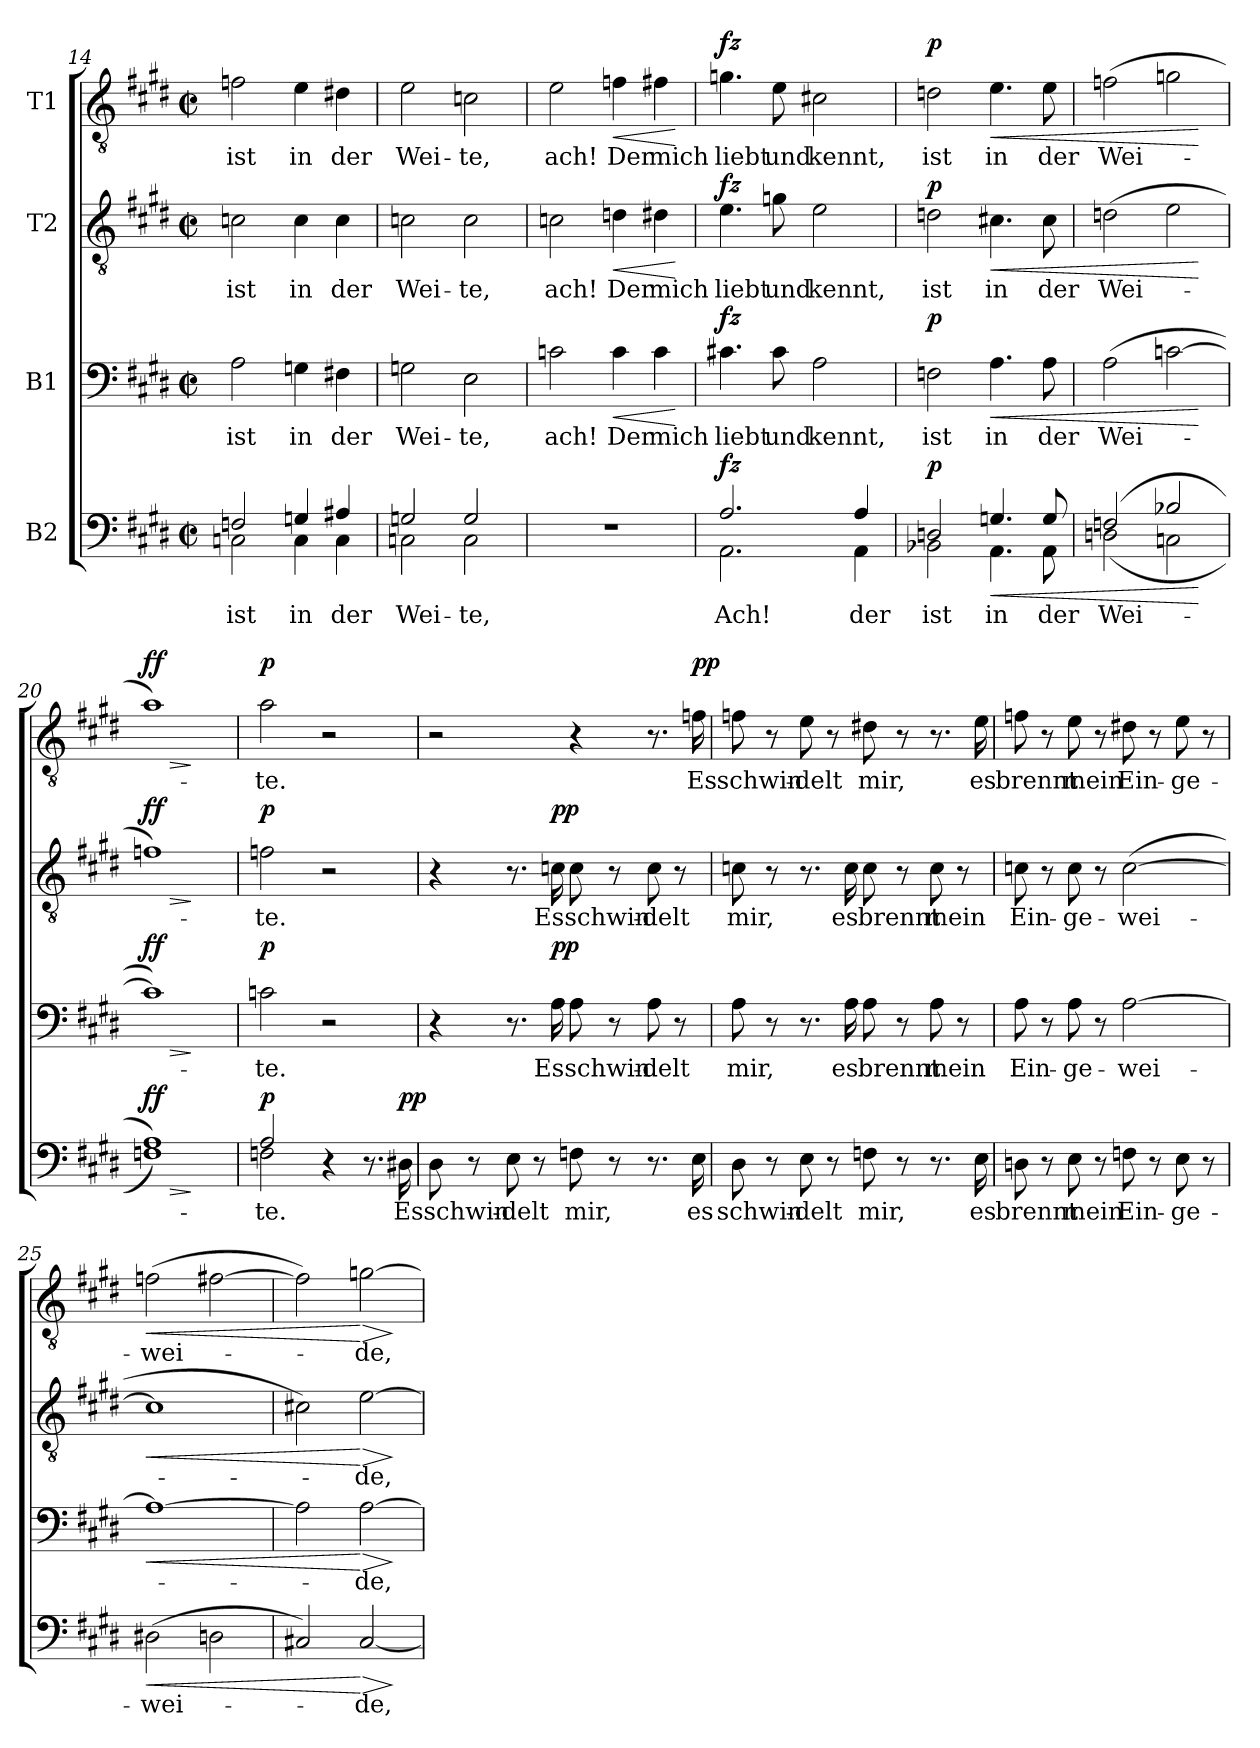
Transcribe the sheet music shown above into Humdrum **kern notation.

**kern	**text	**dynam	**kern	**text	**dynam	**kern	**text	**dynam	**kern	**text	**dynam
*part4	*part4	*part4	*part3	*part3	*part3	*part2	*part2	*part2	*part1	*part1	*part1
*staff4	*staff4	*staff4	*staff3	*staff3	*staff3	*staff2	*staff2	*staff2	*staff1	*staff1	*staff1
*I"B2	*	*	*I"B1	*	*	*I"T2	*	*	*I"T1	*	*
*clefF4	*	*	*clefF4	*	*	*clefGv2	*	*	*clefGv2	*	*
*k[f#c#g#d#]	*	*	*k[f#c#g#d#]	*	*	*k[f#c#g#d#]	*	*	*k[f#c#g#d#]	*	*
*M2/2	*	*	*M2/2	*	*	*M2/2	*	*	*M2/2	*	*
*met(c|)	*	*	*met(c|)	*	*	*met(c|)	*	*	*met(c|)	*	*
=14	=14	=14	=14	=14	=14	=14	=14	=14	=14	=14	=14
!	!LO:LY:b	!	!	!LO:LY:b	!	!	!LO:LY:b	!	!	!LO:LY:b	!
*^	*	*	*	*	*	*	*	*	*	*	*
2Fn/	2Cn\	ist	.	2A\	ist	.	2cn\	ist	.	2fn\	ist	.
!	!	!LO:LY:b	!	!	!LO:LY:b	!	!	!LO:LY:b	!	!	!LO:LY:b	!
4Gn/	4C\	in	.	4Gn\	in	.	4c\	in	.	4e\	in	.
!	!	!LO:LY:b	!	!	!LO:LY:b	!	!	!LO:LY:b	!	!	!LO:LY:b	!
4A#X/	4C\	der	.	4F#X\	der	.	4c\	der	.	4d#X\	der	.
=15	=15	=15	=15	=15	=15	=15	=15	=15	=15	=15	=15	=15
!	!	!LO:LY:b	!	!	!LO:LY:b	!	!	!LO:LY:b	!	!	!LO:LY:b	!
2Gn/	2Cn\	Wei-	.	2Gn\	Wei-	.	2cn\	Wei-	.	2e\	Wei-	.
!	!	!LO:LY:b	!	!	!LO:LY:b	!	!	!LO:LY:b	!	!	!LO:LY:b	!
2G/	2C\	-te,	.	2E\	-te,	.	2c\	-te,	.	2cn\	-te,	.
=16	=16	=16	=16	=16	=16	=16	=16	=16	=16	=16	=16	=16
!	!	!	!	!	!LO:LY:b	!	!	!LO:LY:b	!	!	!LO:LY:b	!
*v	*v	*	*	*	*	*	*	*	*	*	*	*
1r	.	.	2cn\	ach!	.	2cn\	ach!	.	2e\	ach!	.
!	!	!	!	!LO:LY:b	!LO:HP:b	!	!LO:LY:b	!LO:HP:b	!	!LO:LY:b	!LO:HP:b
.	.	.	4c\	Der	<	4dn\	Der	<	4fn\	Der	<
!	!	!	!	!LO:LY:b	!	!	!LO:LY:b	!	!	!LO:LY:b	!
.	.	.	4c\	mich	.	4d#X\	mich	.	4f#X\	mich	.
.	.	.	.	.	[	.	.	[	.	.	[
=17	=17	=17	=17	=17	=17	=17	=17	=17	=17	=17	=17
!	!LO:LY:b	!LO:DY:a	!	!LO:LY:b	!LO:DY:a	!	!LO:LY:b	!LO:DY:a	!	!LO:LY:b	!LO:DY:a
*^	*	*	*	*	*	*	*	*	*	*	*
2.A/	2.AA\	Ach!	fz	4.c#X\	liebt	fz	4.e\	liebt	fz	4.gn\	liebt	fz
!	!	!	!	!	!LO:LY:b	!	!	!LO:LY:b	!	!	!LO:LY:b	!
.	.	.	.	8c#\	und	.	8gn\	und	.	8e\	und	.
!	!	!	!	!	!LO:LY:b	!	!	!LO:LY:b	!	!	!LO:LY:b	!
.	.	.	.	2A\	kennt,	.	2e\	kennt,	.	2c#X\	kennt,	.
!	!	!LO:LY:b	!	!	!	!	!	!	!	!	!	!
4A/	4AA\	der	.	.	.	.	.	.	.	.	.	.
=18	=18	=18	=18	=18	=18	=18	=18	=18	=18	=18	=18	=18
!	!	!LO:LY:b	!LO:DY:a	!	!LO:LY:b	!LO:DY:a	!	!LO:LY:b	!LO:DY:a	!	!LO:LY:b	!LO:DY:a
2Dn/	2BB-X\	ist	p	2Fn\	ist	p	2dn\	ist	p	2dn\	ist	p
!	!	!LO:LY:b	!LO:HP:b	!	!LO:LY:b	!LO:HP:b	!	!LO:LY:b	!LO:HP:b	!	!LO:LY:b	!LO:HP:b
4.Gn/	4.AA\	in	<	4.A\	in	<	4.c#X\	in	<	4.e\	in	<
!	!	!LO:LY:b	!	!	!LO:LY:b	!	!	!LO:LY:b	!	!	!LO:LY:b	!
8G/	8AA\	der	.	8A\	der	.	8c#\	der	.	8e\	der	.
!!LO:PB:g=z
=19	=19	=19	=19	=19	=19	=19	=19	=19	=19	=19	=19	=19
!	!	!LO:LY:b	!	!	!LO:LY:b	!	!	!LO:LY:b	!	!	!LO:LY:b	!
(>2Fn/	(<2Dn\	Wei-	.	(>2A\	Wei-	.	(>2dn\	Wei-	.	(>2fn\	Wei-	.
2B-X/	2Cn\	.	.	[2cn\	.	.	2e\	.	.	2gn\	.	.
*v	*v	*	*	*	*	*	*	*	*	*	*	*
.	.	[	.	.	[	.	.	[	.	.	[
=20	=20	=20	=20	=20	=20	=20	=20	=20	=20	=20	=20
!	!	!LO:HP:b	!	!	!LO:HP:b	!	!	!LO:HP:b	!	!	!LO:HP:b
*^	*	*	*	*	*	*	*	*	*	*	*
!	!	!	!LO:DY:n=1:a	!	!	!LO:DY:n=1:a	!	!	!LO:DY:n=1:a	!	!	!LO:DY:n=1:a
1A)	1Fn)	.	> ff	1c])	.	> ff	1fn)	.	> ff	1a)	.	> ff
*v	*v	*	*	*	*	*	*	*	*	*	*	*
.	.	]	.	.	]	.	.	]	.	.	]
=21	=21	=21	=21	=21	=21	=21	=21	=21	=21	=21	=21
!	!LO:LY:b	!LO:DY:a	!	!LO:LY:b	!LO:DY:a	!	!LO:LY:b	!LO:DY:a	!	!LO:LY:b	!LO:DY:a
*^	*	*	*	*	*	*	*	*	*	*	*
2A/	2Fn\	-te.	p	2cn\	-te.	p	2fn\	-te.	p	2a\	-te.	p
4r	2ryy	.	.	2r	.	.	2r	.	.	2r	.	.
8.r	.	.	.	.	.	.	.	.	.	.	.	.
!	!	!LO:LY:b	!LO:DY:a	!	!	!	!	!	!	!	!	!
16D#X\	.	Es	pp	.	.	.	.	.	.	.	.	.
*v	*v	*	*	*	*	*	*	*	*	*	*	*
=22	=22	=22	=22	=22	=22	=22	=22	=22	=22	=22	=22
!	!LO:LY:b	!	!	!	!	!	!	!	!	!	!
8D#\	schwin-	.	4r	.	.	4r	.	.	2r	.	.
8r	.	.	.	.	.	.	.	.	.	.	.
!	!LO:LY:b	!	!	!	!	!	!	!	!	!	!
8E\	-delt	.	8.r	.	.	8.r	.	.	.	.	.
8r	.	.	.	.	.	.	.	.	.	.	.
!	!	!	!	!LO:LY:b	!LO:DY:a	!	!LO:LY:b	!LO:DY:a	!	!	!
.	.	.	16A\	Es	pp	16cn\	Es	pp	.	.	.
!	!LO:LY:b	!	!	!LO:LY:b	!	!	!LO:LY:b	!	!	!	!
8Fn\	mir,	.	8A\	schwin-	.	8c\	schwin-	.	4r	.	.
8r	.	.	8r	.	.	8r	.	.	.	.	.
!	!	!	!	!LO:LY:b	!	!	!LO:LY:b	!	!	!	!
8.r	.	.	8A\	-delt	.	8c\	-delt	.	8.r	.	.
.	.	.	8r	.	.	8r	.	.	.	.	.
!	!LO:LY:b	!	!	!	!	!	!	!	!	!LO:LY:b	!LO:DY:a
16E\	es	.	.	.	.	.	.	.	16fn\	Es	pp
=23	=23	=23	=23	=23	=23	=23	=23	=23	=23	=23	=23
!	!LO:LY:b	!	!	!LO:LY:b	!	!	!LO:LY:b	!	!	!LO:LY:b	!
8D#\	schwin-	.	8A\	mir,	.	8cn\	mir,	.	8fn\	schwin-	.
8r	.	.	8r	.	.	8r	.	.	8r	.	.
!	!LO:LY:b	!	!	!	!	!	!	!	!	!LO:LY:b	!
8E\	-delt	.	8.r	.	.	8.r	.	.	8e\	-delt	.
8r	.	.	.	.	.	.	.	.	8r	.	.
!	!	!	!	!LO:LY:b	!	!	!LO:LY:b	!	!	!	!
.	.	.	16A\	es	.	16c\	es	.	.	.	.
!	!LO:LY:b	!	!	!LO:LY:b	!	!	!LO:LY:b	!	!	!LO:LY:b	!
8Fn\	mir,	.	8A\	brennt	.	8c\	brennt	.	8d#X\	mir,	.
8r	.	.	8r	.	.	8r	.	.	8r	.	.
!	!	!	!	!LO:LY:b	!	!	!LO:LY:b	!	!	!	!
8.r	.	.	8A\	mein	.	8c\	mein	.	8.r	.	.
.	.	.	8r	.	.	8r	.	.	.	.	.
!	!LO:LY:b	!	!	!	!	!	!	!	!	!LO:LY:b	!
16E\	es	.	.	.	.	.	.	.	16e\	es	.
=24	=24	=24	=24	=24	=24	=24	=24	=24	=24	=24	=24
!	!LO:LY:b	!	!	!LO:LY:b	!	!	!LO:LY:b	!	!	!LO:LY:b	!
8Dn\	brennt	.	8A\	Ein-	.	8cn\	Ein-	.	8fn\	brennt	.
8r	.	.	8r	.	.	8r	.	.	8r	.	.
!	!LO:LY:b	!	!	!LO:LY:b	!	!	!LO:LY:b	!	!	!LO:LY:b	!
8E\	mein	.	8A\	-ge-	.	8c\	-ge-	.	8e\	mein	.
8r	.	.	8r	.	.	8r	.	.	8r	.	.
!	!LO:LY:b	!	!	!LO:LY:b	!	!	!LO:LY:b	!	!	!LO:LY:b	!
8Fn\	Ein-	.	[2A\	-wei-	.	(>[2c\	-wei-	.	8d#X\	Ein-	.
8r	.	.	.	.	.	.	.	.	8r	.	.
!	!LO:LY:b	!	!	!	!	!	!	!	!	!LO:LY:b	!
8E\	-ge-	.	.	.	.	.	.	.	8e\	-ge-	.
8r	.	.	.	.	.	.	.	.	8r	.	.
=25	=25	=25	=25	=25	=25	=25	=25	=25	=25	=25	=25
!	!LO:LY:b	!LO:HP:b	!	!	!LO:HP:b	!	!	!LO:HP:b	!	!LO:LY:b	!LO:HP:b
(>2D#X\	-wei-	<	1A_	.	<	1c]	.	<	(>2fn\	-wei-	<
2Dn\	.	.	.	.	.	.	.	.	[2f#X\	.	.
=26	=26	=26	=26	=26	=26	=26	=26	=26	=26	=26	=26
2C#X/)	.	.	2A\]	.	.	2c#X\)	.	.	2f#\])	.	.
!	!LO:LY:b	!LO:HP:n=1:b	!	!LO:LY:b	!LO:HP:n=1:b	!	!LO:LY:b	!LO:HP:n=1:b	!	!LO:LY:b	!LO:HP:n=1:b
[2C#/	-de,	[ >	[2A\	-de,	[ >	[2e\	-de,	[ >	[2gn\	-de,	[ >
.	.	]	.	.	]	.	.	]	.	.	]
=	=	=	=	=	=	=	=	=	=	=	=
*-	*-	*-	*-	*-	*-	*-	*-	*-	*-	*-	*-
